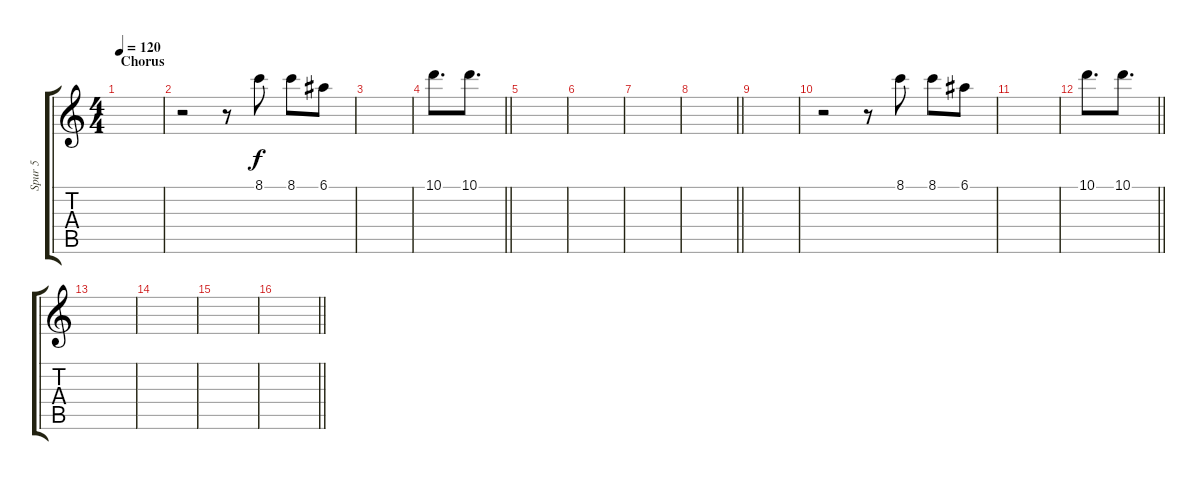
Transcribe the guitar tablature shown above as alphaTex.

\track ("Spur 5" "Spur 5") {instrument electricguitarclean}
\staff {score tabs}
\tuning (E4 B3 G3 D3 A2 E2) {hide}
\ts (4 4)
\section ("" "Chorus")
\tempo 120
\clef g2
\ks c
|
r.2 r.8 8.1.8 8.1.8 6.1.8 |
|
\barLineRight lightlight
10.1.8{d} 10.1.8{d} |
|
|
|
\barLineRight lightlight
|
|
r.2 r.8 8.1.8 8.1.8 6.1.8 |
|
\barLineRight lightlight
10.1.8{d} 10.1.8{d} |
|
|
|
\barLineRight lightlight
